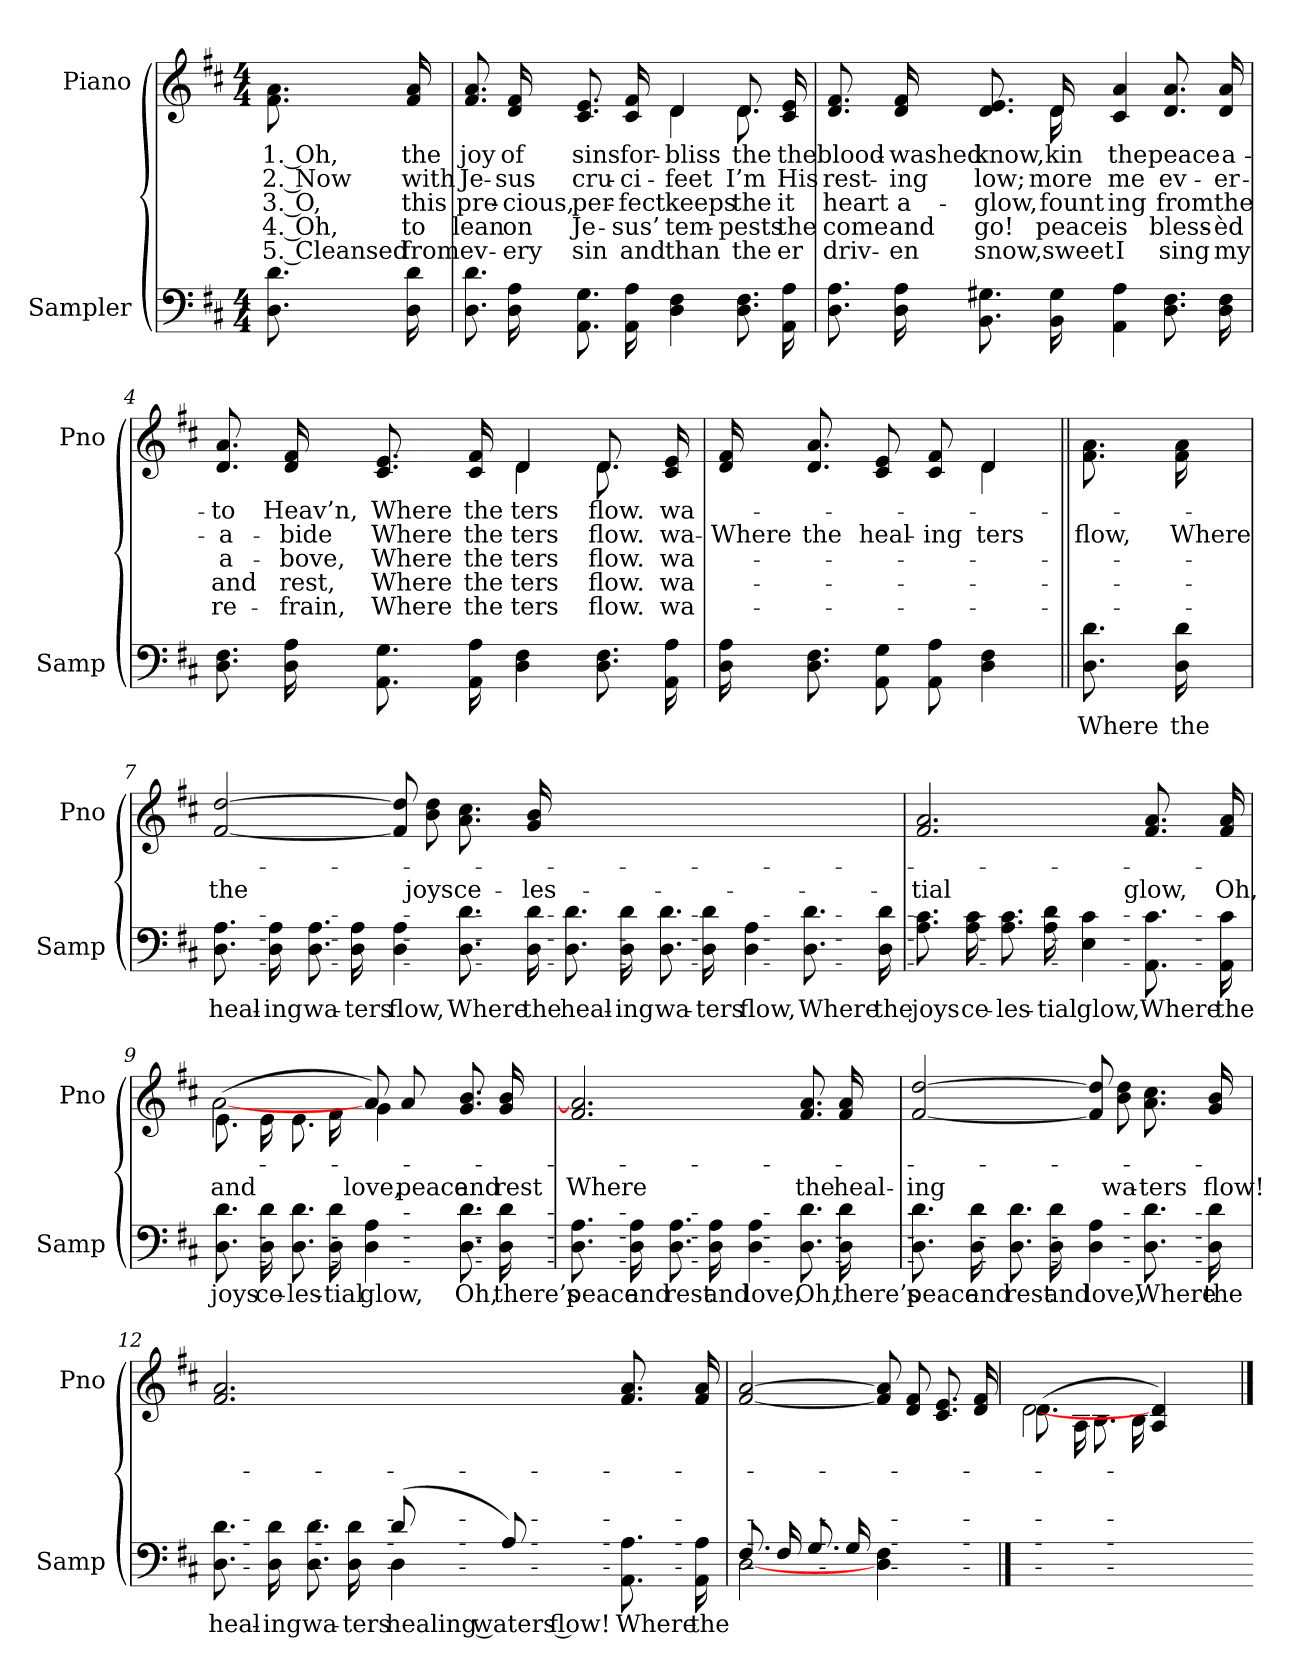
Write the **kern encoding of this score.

**kern	**text	**kern	**text	**text	**text	**text	**text
*part2	*part2	*part1	*part1	*part1	*part1	*part1	*part1
*staff2	*staff2	*staff1	*staff1	*staff1	*staff1	*staff1	*staff1
*I"Sampler	*	*I"Piano	*	*	*	*	*
*I'Samp	*	*I'Pno	*	*	*	*	*
*clefF4	*	*clefG2	*	*	*	*	*
*k[f#c#]	*	*k[f#c#]	*	*	*	*	*
*D:	*	*D:	*	*	*	*	*
*M4/4	*	*M4/4	*	*	*	*	*
=1	=1	=1	=1	=1	=1	=1	=1
8.D 8.d	.	8.f#\ 8.a\	1. Oh,	2. Now	3. O,	4. Oh,	5. Cleansed
16D 16d	.	16f# 16a	the	with	this	to	from
=2	=2	=2	=2	=2	=2	=2	=2
*	*	*^	*	*	*	*	*
8.D 8.d	.	8.f# 8.a	2ryy	joy	Je-	pre-	lean	ev-
16D 16A	.	16d 16f#	.	of	-sus	-cious,	on	-ery
8.AA 8.G	.	8.c# 8.e	.	sins	cru-	per-	Je-	sin
16AA 16A	.	16c# 16f#	.	for-	-ci-	-fect	-sus’	and
4D 4F#	.	4d/	4d	bliss	feet	keeps	tem-	than
8.D 8.F#	.	8.d/	8.d	the	I’m	the	-pests	the
16AA 16A	.	16c# 16e	16ryy	the	His	it	the	-er
=3	=3	=3	=3	=3	=3	=3	=3	=3
8.D 8.A	.	8.d 8.f#	4..ryy	blood-	rest-	heart	come	driv-
16D 16A	.	16d 16f#	.	-washed	-ing	a-	and	-en
8.BB 8.G#X	.	8.d 8.e	.	know,	low;	-glow,	go!	snow,
16BB 16G#	.	16d/	16d	-kin	-more	fount	peace	sweet
4AA 4A	.	4c# 4a	2ryy	the	me	-ing	is	I
8.D 8.F#	.	8.d 8.a	.	peace	ev-	from	bless-	sing
16D 16F#	.	16d 16a	.	a-	-er-	the	-èd	my
=4	=4	=4	=4	=4	=4	=4	=4	=4
8.D 8.F#	.	8.d 8.a	2ryy	to	a-	a-	and	re-
16D 16A	.	16d 16f#	.	Heav’n,	-bide	-bove,	rest,	-frain,
8.AA 8.G	.	8.c# 8.e	.	Where	Where	Where	Where	Where
16AA 16A	.	16c# 16f#	.	the	the	the	the	the
4D 4F#	.	4d/	4d	-ters	-ters	-ters	-ters	-ters
8.D 8.F#	.	8.d/	8.d	flow.	flow.	flow.	flow.	flow.
16AA 16A	.	16c# 16e	16ryy	wa-	wa-	wa-	wa-	wa-
=5	=5	=5	=5	=5	=5	=5	=5	=5
16D 16A	.	16d 16f#	2ryy	.	Where	.	.	.
8.D 8.F#	.	8.d 8.a	.	.	the	.	.	.
8AA 8G	.	8c# 8e	.	.	heal-	.	.	.
8AA 8A	.	8c# 8f#	.	.	-ing	.	.	.
4D 4F#	.	4d/	4d	.	-ters	.	.	.
=6||	=6||	=6||	=6||	=6||	=6||	=6||	=6||	=6||
!	!	!LO:TX:t=Refrain	!	!	!	!	!	!
*	*	*v	*v	*	*	*	*	*
8.D 8.d	Where	8.f#\ 8.a\	.	flow,	.	.	.
16D 16d	the	16f#\ 16a\	.	Where	.	.	.
=7	=7	=7	=7	=7	=7	=7	=7
8.D 8.A	heal-	[2f# [2dd	.	the	.	.	.
16D 16A	-ing	.	.	.	.	.	.
8.D 8.A	wa-	.	.	.	.	.	.
16D 16A	-ters	.	.	.	.	.	.
4D 4A	flow,	8f#] 8dd]	.	.	.	.	.
.	.	8b 8dd	.	joys	.	.	.
8.D 8.d	Where	8.a 8.cc#	.	ce-	.	.	.
16D 16d	the	16g 16b	.	-les-	.	.	.
8.D 8.d	heal-	1ryy	.	.	.	.	.
16D 16d	-ing	.	.	.	.	.	.
8.D 8.d	wa-	.	.	.	.	.	.
16D 16d	-ters	.	.	.	.	.	.
4D 4A	flow,	.	.	.	.	.	.
8.D 8.d	Where	.	.	.	.	.	.
16D 16d	the	.	.	.	.	.	.
=8	=8	=8	=8	=8	=8	=8	=8
8.A 8.c#	joys	2.f# 2.a	.	-tial	.	.	.
16A 16c#	ce-	.	.	.	.	.	.
8.A 8.c#	-les-	.	.	.	.	.	.
16A 16d	-tial	.	.	.	.	.	.
4E 4c#	glow,	.	.	.	.	.	.
8.AA 8.c#	Where	8.f# 8.a	.	glow,	.	.	.
16AA 16c#	the	16f# 16a	.	Oh,	.	.	.
=9	=9	=9	=9	=9	=9	=9	=9
*	*	*^	*	*	*	*	*
8.D 8.d	joys	(8.e\	[2a	.	and	.	.	.
16D 16d	ce-	16e\	.	.	.	.	.	.
8.D 8.d	-les-	8.e\	.	.	.	.	.	.
16D 16d	-tial	16f#\	.	.	.	.	.	.
4D 4A	glow,	8a/)	4g	.	love,	.	.	.
.	.	8a/	.	.	peace	.	.	.
8.D 8.d	Oh,	8.g 8.b	4ryy	.	and	.	.	.
16D 16d	there’s	16g 16b	.	.	rest	.	.	.
*	*	*v	*v	*	*	*	*	*
=10	=10	=10	=10	=10	=10	=10	=10
8.D 8.A	peace	2.f# 2.a]	.	Where	.	.	.
16D 16A	and	.	.	.	.	.	.
8.D 8.A	rest	.	.	.	.	.	.
16D 16A	and	.	.	.	.	.	.
4D 4A	love,	.	.	.	.	.	.
8.D 8.d	Oh,	8.f# 8.a	.	the	.	.	.
16D 16d	there’s	16f# 16a	.	heal-	.	.	.
=11	=11	=11	=11	=11	=11	=11	=11
8.D 8.d	peace	[2f# [2dd	.	-ing	.	.	.
16D 16d	and	.	.	.	.	.	.
8.D 8.d	rest	.	.	.	.	.	.
16D 16d	and	.	.	.	.	.	.
4D 4A	love,	8f#] 8dd]	.	.	.	.	.
.	.	8b 8dd	.	wa-	.	.	.
8.D 8.d	Where	8.a 8.cc#	.	-ters	.	.	.
16D 16d	the	16g 16b	.	flow!	.	.	.
=12	=12	=12	=12	=12	=12	=12	=12
*^	*	*	*	*	*	*	*
8.D 8.d	2ryy	heal-	2.f# 2.a	.	.	.	.	.
16D 16d	.	-ing	.	.	.	.	.	.
8.D 8.d	.	wa-	.	.	.	.	.	.
16D 16d	.	-ters	.	.	.	.	.	.
(8d/	4D	healing waters flow!	.	.	.	.	.	.
8A/)	.	.	.	.	.	.	.	.
8.AA 8.A	4ryy	Where	8.f# 8.a	.	.	.	.	.
16AA 16A	.	the	16f# 16a	.	.	.	.	.
=13	=13	=13	=13	=13	=13	=13	=13	=13
8.F#/	[2D	.	[2f# [2a	.	.	.	.	.
16F#/	.	.	.	.	.	.	.	.
8.G/	.	.	.	.	.	.	.	.
16G/	.	.	.	.	.	.	.	.
4D 4F#	4ryy	.	8f#] 8a]	.	.	.	.	.
.	.	.	8d 8f#	.	.	.	.	.
4ryy	4ryy	.	8.c# 8.e	.	.	.	.	.
.	.	.	16d 16f#	.	.	.	.	.
*v	*v	*	*	*	*	*	*	*
==14	=14	=14	=14	=14	=14	=14	=14
*	*	*^	*	*	*	*	*
1ryy	.	(8.d\	[2d	.	.	.	.	.
.	.	16A\	.	.	.	.	.	.
.	.	8.B\	.	.	.	.	.	.
.	.	16B\	.	.	.	.	.	.
.	.	4A 4d)	4ryy	.	.	.	.	.
.	.	4ryy	4ryy	.	.	.	.	.
*	*	*v	*v	*	*	*	*	*
=	==	==	==	==	==	==	==
*-	*-	*-	*-	*-	*-	*-	*-
